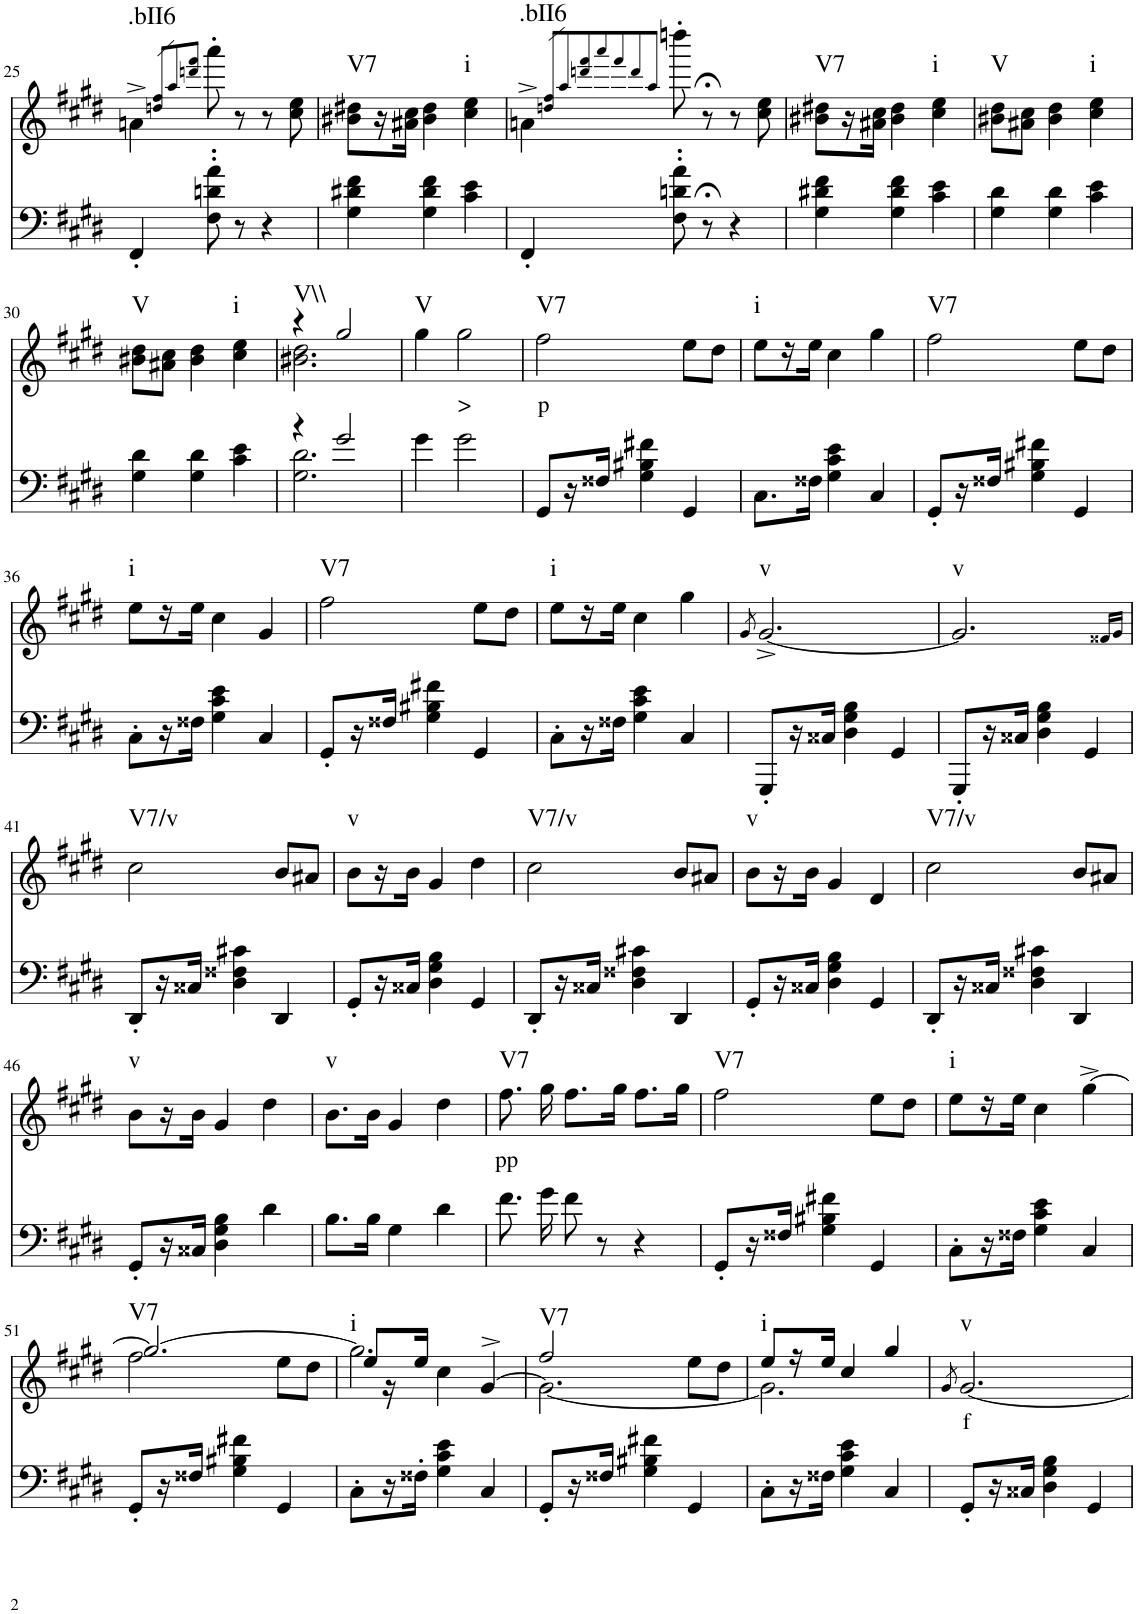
**kern	**kern	**text	**harte
*part2	*part1	*part1	*part1
*staff2	*staff1	*staff1	*
*I"piano	*I"piano	*	*
*I'Pno	*I'Pno	*	*
!!LO:PB:g=z
*clefF4	*clefG2	*	*
*k[f#c#g#d#]	*k[f#c#g#d#]	*	*
*c#:	*c#:	*	*
*M3/4	*M3/4	*	*
=25	=25	=25	=25
!	!	!	!LO:H:kt=.bII6
4FF#'/	4an^\	.	N
.	8qddn/ 8qff#/L	.	.
.	8qaa/	.	.
.	8qdddn/ 8qfff#/J	.	.
8F#\' 8dn\' 8a\'	8aaa'\	.	.
8r	8r	.	.
4r	8r	.	.
.	8cc#\ 8ee\	.	.
=26	=26	=26	=26
!	!	!	!LO:H:kt=V7
4G#\ 4d#X\ 4f#\	8b#X\ 8dd#X\L	.	N
.	16r	.	.
.	16a#X\ 16cc#\JJ	.	.
4G#\ 4d#\ 4f#\	4b#\ 4dd#\	.	.
!	!	!	!LO:H:kt=i
4c#\ 4e\	4cc#\ 4ee\	.	N
=27	=27	=27	=27
!	!	!	!LO:H:kt=.bII6
4FF#'/	4an^\	.	N
.	8qddn/ 8qff#/L	.	.
.	8qaa/	.	.
.	8qdddn/ 8qfff#/	.	.
.	8qaaa/	.	.
.	8qfff#/	.	.
.	8qddd/	.	.
.	8qaa/J	.	.
8F#\' 8dn\' 8a\'	8ddddn'\	.	.
8r;<	8r;<	.	.
4r	8r	.	.
.	8cc#\ 8ee\	.	.
=28	=28	=28	=28
!	!	!	!LO:H:kt=V7
4G#\ 4d#X\ 4f#\	8b#X\ 8dd#X\L	.	N
.	16r	.	.
.	16a#X\ 16cc#\JJ	.	.
4G#\ 4d#\ 4f#\	4b#\ 4dd#\	.	.
!	!	!	!LO:H:kt=i
4c#\ 4e\	4cc#\ 4ee\	.	N
=29	=29	=29	=29
!	!	!	!LO:H:kt=V
4G#\ 4d#\	8b#X\ 8dd#\L	.	N
.	8a#X\ 8cc#\J	.	.
4G#\ 4d#\	4b#\ 4dd#\	.	.
!	!	!	!LO:H:kt=i
4c#\ 4e\	4cc#\ 4ee\	.	N
!!LO:LB:g=z
=30	=30	=30	=30
!	!	!	!LO:H:kt=V
4G#\ 4d#\	8b#X\ 8dd#\L	.	N
.	8a#X\ 8cc#\J	.	.
4G#\ 4d#\	4b#\ 4dd#\	.	.
!	!	!	!LO:H:kt=i
4c#\ 4e\	4cc#\ 4ee\	.	N
=31	=31	=31	=31
*^	*^	*	*
!	!	!	!	!	!LO:H:kt=V\\
4r	2.G#\ 2.d#\	4r	2.b#X\ 2.dd#\	.	N
2g#/	.	2gg#/	.	.	.
*v	*v	*	*	*	*
*	*v	*v	*	*
=32	=32	=32	=32
!	!	!	!LO:H:kt=V
4g#\	4gg#\	.	N
!	!	!LO:LY:b	!
2g#\	2gg#\	>	.
=33	=33	=33	=33
!	!	!LO:LY:b	!LO:H:kt=V7
8GG#/L	2ff#\	p	N
16r	.	.	.
16F##X/JJ	.	.	.
4G#\ 4B#X\ 4f#X\	.	.	.
4GG#/	8ee\L	.	.
.	8dd#\J	.	.
=34	=34	=34	=34
!	!	!	!LO:H:kt=i
8.C#\L	8ee\L	.	N
.	16r	.	.
16F##X\Jk	16ee\JJ	.	.
4G#\ 4c#\ 4e\	4cc#\	.	.
4C#/	4gg#\	.	.
=35	=35	=35	=35
!	!	!	!LO:H:kt=V7
8GG#'/L	2ff#\	.	N
16r	.	.	.
16F##X/JJ	.	.	.
4G#\ 4B#X\ 4f#X\	.	.	.
4GG#/	8ee\L	.	.
.	8dd#\J	.	.
!!LO:LB:g=z
=36	=36	=36	=36
!	!	!	!LO:H:kt=i
8C#'\L	8ee\L	.	N
16r	16r	.	.
16F##X\JJ	16ee\JJ	.	.
4G#\ 4c#\ 4e\	4cc#\	.	.
4C#/	4g#/	.	.
=37	=37	=37	=37
!	!	!	!LO:H:kt=V7
8GG#'/L	2ff#\	.	N
16r	.	.	.
16F##X/JJ	.	.	.
4G#\ 4B#X\ 4f#X\	.	.	.
4GG#/	8ee\L	.	.
.	8dd#\J	.	.
=38	=38	=38	=38
!	!	!	!LO:H:kt=i
8C#'\L	8ee\L	.	N
16r	16r	.	.
16F##X\JJ	16ee\JJ	.	.
4G#\ 4c#\ 4e\	4cc#\	.	.
4C#/	4gg#\	.	.
=39	=39	=39	=39
.	8qg#/	.	.
!	!	!	!LO:H:kt=v
8GGG#'/L	[2.g#^/	.	N
16r	.	.	.
16C##X/JJ	.	.	.
4D#\ 4G#\ 4B\	.	.	.
4GG#/	.	.	.
=40	=40	=40	=40
!	!	!	!LO:H:kt=v
8GGG#'/L	2.g#/]	.	N
16r	.	.	.
16C##X/JJ	.	.	.
4D#\ 4G#\ 4B\	.	.	.
4GG#/	.	.	.
.	16qf##X/LL	.	.
.	16qg#/JJ	.	.
!!LO:LB:g=z
=41	=41	=41	=41
!	!	!	!LO:H:kt=V7/v
8DD#'/L	2cc#\	.	N
16r	.	.	.
16C##X/JJ	.	.	.
4D#\ 4F##X\ 4c#X\	.	.	.
4DD#/	8b/L	.	.
.	8a#X/J	.	.
=42	=42	=42	=42
!	!	!	!LO:H:kt=v
8GG#'/L	8b\L	.	N
16r	16r	.	.
16C##X/JJ	16b\JJ	.	.
4D#\ 4G#\ 4B\	4g#/	.	.
4GG#/	4dd#\	.	.
=43	=43	=43	=43
!	!	!	!LO:H:kt=V7/v
8DD#'/L	2cc#\	.	N
16r	.	.	.
16C##X/JJ	.	.	.
4D#\ 4F##X\ 4c#X\	.	.	.
4DD#/	8b/L	.	.
.	8a#X/J	.	.
=44	=44	=44	=44
!	!	!	!LO:H:kt=v
8GG#'/L	8b\L	.	N
16r	16r	.	.
16C##X/JJ	16b\JJ	.	.
4D#\ 4G#\ 4B\	4g#/	.	.
4GG#/	4d#/	.	.
=45	=45	=45	=45
!	!	!	!LO:H:kt=V7/v
8DD#'/L	2cc#\	.	N
16r	.	.	.
16C##X/JJ	.	.	.
4D#\ 4F##X\ 4c#X\	.	.	.
4DD#/	8b/L	.	.
.	8a#X/J	.	.
!!LO:LB:g=z
=46	=46	=46	=46
!	!	!	!LO:H:kt=v
8GG#'/L	8b\L	.	N
16r	16r	.	.
16C##X/JJ	16b\JJ	.	.
4D#\ 4G#\ 4B\	4g#/	.	.
4d#\	4dd#\	.	.
=47	=47	=47	=47
!	!	!	!LO:H:kt=v
8.B\L	8.b\L	.	N
16B\Jk	16b\Jk	.	.
4G#\	4g#/	.	.
4d#\	4dd#\	.	.
=48	=48	=48	=48
!	!	!LO:LY:b	!LO:H:kt=V7
8.f#\	8.ff#\	pp	N
16g#\	16gg#\	.	.
8f#\	8.ff#\L	.	.
8r	.	.	.
.	16gg#\Jk	.	.
4r	8.ff#\L	.	.
.	16gg#\Jk	.	.
=49	=49	=49	=49
!	!	!	!LO:H:kt=V7
8GG#'/L	2ff#\	.	N
16r	.	.	.
16F##X/JJ	.	.	.
4G#\ 4B#X\ 4f#X\	.	.	.
4GG#/	8ee\L	.	.
.	8dd#\J	.	.
=50	=50	=50	=50
!	!	!	!LO:H:kt=i
8C#'\L	8ee\L	.	N
16r	16r	.	.
16F##X\JJ	16ee\JJ	.	.
4G#\ 4c#\ 4e\	4cc#\	.	.
4C#/	[4gg#^\	.	.
!!LO:LB:g=z
=51	=51	=51	=51
*	*^	*	*
!	!	!	!	!LO:H:kt=V7
8GG#'/L	2.gg#/_	2ff#\	.	N
16r	.	.	.	.
16F##X/JJ	.	.	.	.
4G#\ 4B#X\ 4f#X\	.	.	.	.
4GG#/	.	8ee\L	.	.
.	.	8dd#\J	.	.
=52	=52	=52	=52	=52
!	!	!	!	!LO:H:kt=i
8C#'\L	2.gg#\]	8ee/L	.	N
16r	.	16r	.	.
16F##X'\JJ	.	16ee/JJ	.	.
4G#\ 4c#\ 4e\	.	4cc#\	.	.
4C#/	.	[4g#^/	.	.
=53	=53	=53	=53	=53
!	!	!	!	!LO:H:kt=V7
8GG#'/L	2.g#\_	2ff#/	.	N
16r	.	.	.	.
16F##X/JJ	.	.	.	.
4G#\ 4B#X\ 4f#X\	.	.	.	.
4GG#/	.	8ee\L	.	.
.	.	8dd#\J	.	.
=54	=54	=54	=54	=54
!	!	!	!	!LO:H:kt=i
8C#'\L	8ee/L	2.g#\]	.	N
16r	16r	.	.	.
16F##X\JJ	16ee/JJ	.	.	.
4G#\ 4c#\ 4e\	4cc#/	.	.	.
4C#/	4gg#/	.	.	.
*	*v	*v	*	*
=55	=55	=55	=55
.	8qg#/	.	.
!	!	!LO:LY:b	!LO:H:kt=v
8GG#'/L	[2.g#/	f	N
16r	.	.	.
16C##X/JJ	.	.	.
4D#\ 4G#\ 4B\	.	.	.
4GG#/	.	.	.
=	=	=	=
*-	*-	*-	*-
